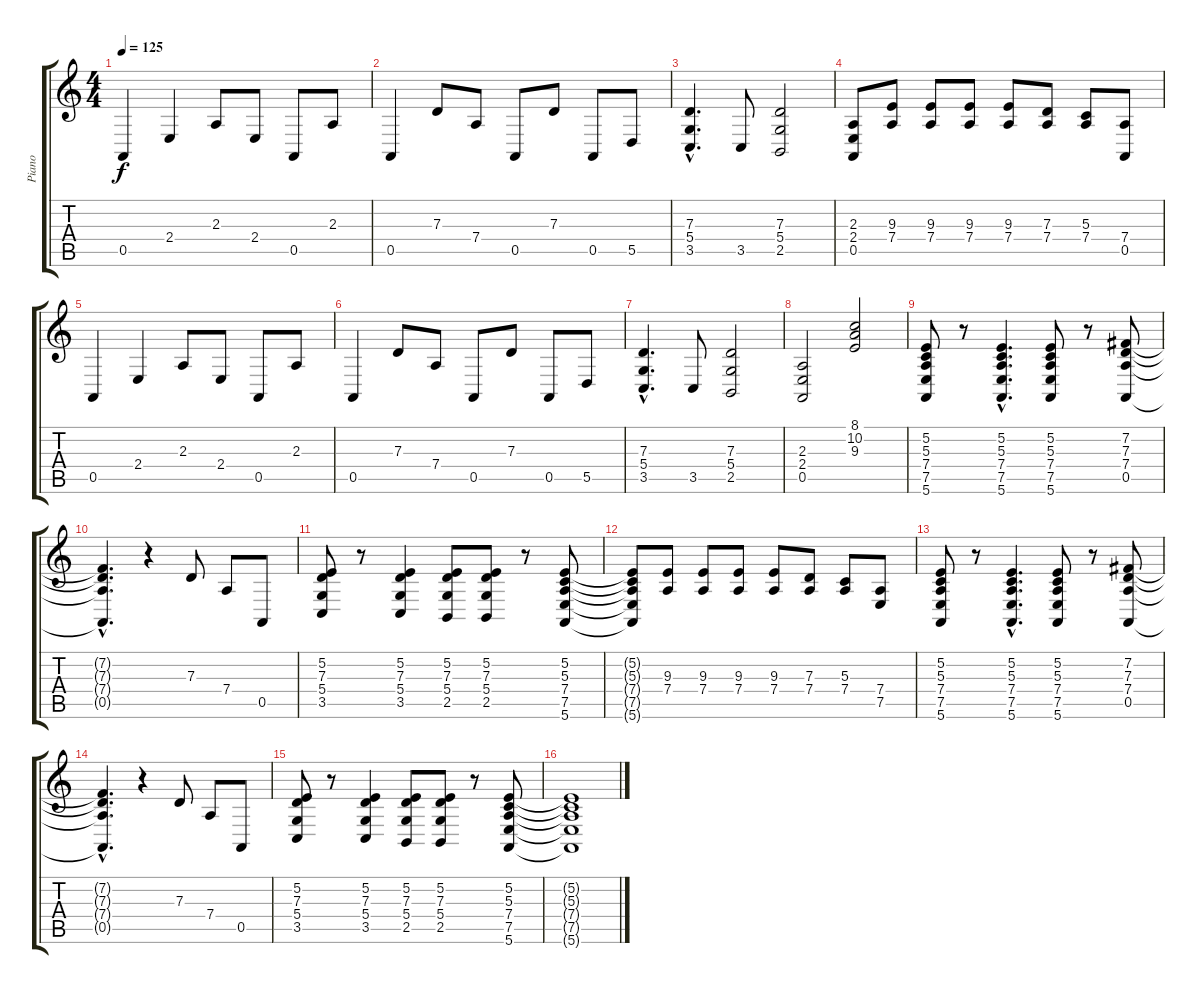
\track ("Piano" "Piano") {instrument electricgrandpiano}
\staff {score tabs}
\tuning (E4 B3 G3 D3 A2 E2) {hide}
\ts (4 4)
\tempo 125
\clef g2
\ks c
0.5.4{dy f} 2.4.4 2.3.8 2.4.8 0.5.8 2.3.8 |
0.5.4 7.3.8 7.4.8 0.5.8 7.3.8 0.5.8 5.5.8 |
(7.3{hac} 5.4{hac} 3.5{hac}).4{d} 3.5.8 (7.3 5.4 2.5).2 |
(2.3 2.4 0.5).8 (9.3 7.4).8 (9.3 7.4).8 (9.3 7.4).8 (9.3 7.4).8 (7.3 7.4).8 (5.3 7.4).8 (7.4 0.5).8 |
0.5.4 2.4.4 2.3.8 2.4.8 0.5.8 2.3.8 |
0.5.4 7.3.8 7.4.8 0.5.8 7.3.8 0.5.8 5.5.8 |
(7.3{hac} 5.4{hac} 3.5{hac}).4{d} 3.5.8 (7.3 5.4 2.5).2 |
(2.3 2.4 0.5).2 (8.1 10.2 9.3).2 |
(5.2 5.3 7.4 7.5 5.6).8 r.8 (5.2{hac} 5.3{hac} 7.4{hac} 7.5{hac} 5.6{hac}).4{d} (5.2 5.3 7.4 7.5 5.6).8 r.8 (7.2 7.3 7.4 0.5).8 |
(7.2{hac t} 7.3{hac t} 7.4{hac t} 0.5{hac t}).4{d} r.4 7.3.8 7.4.8 0.5.8 |
(5.2 7.3 5.4 3.5).8 r.8 (5.2 7.3 5.4 3.5).4 (5.2 7.3 5.4 2.5).8 (5.2 7.3 5.4 2.5).8 r.8 (5.2 5.3 7.4 7.5 5.6).8 |
(5.2{t} 5.3{t} 7.4{t} 7.5{t} 5.6{t}).8 (9.3 7.4).8 (9.3 7.4).8 (9.3 7.4).8 (9.3 7.4).8 (7.3 7.4).8 (5.3 7.4).8 (7.4 7.5).8 |
(5.2 5.3 7.4 7.5 5.6).8 r.8 (5.2{hac} 5.3{hac} 7.4{hac} 7.5{hac} 5.6{hac}).4{d} (5.2 5.3 7.4 7.5 5.6).8 r.8 (7.2 7.3 7.4 0.5).8 |
(7.2{hac t} 7.3{hac t} 7.4{hac t} 0.5{hac t}).4{d} r.4 7.3.8 7.4.8 0.5.8 |
(5.2 7.3 5.4 3.5).8 r.8 (5.2 7.3 5.4 3.5).4 (5.2 7.3 5.4 2.5).8 (5.2 7.3 5.4 2.5).8 r.8 (5.2 5.3 7.4 7.5 5.6).8 |
(5.2{t} 5.3{t} 7.4{t} 7.5{t} 5.6{t}).1
